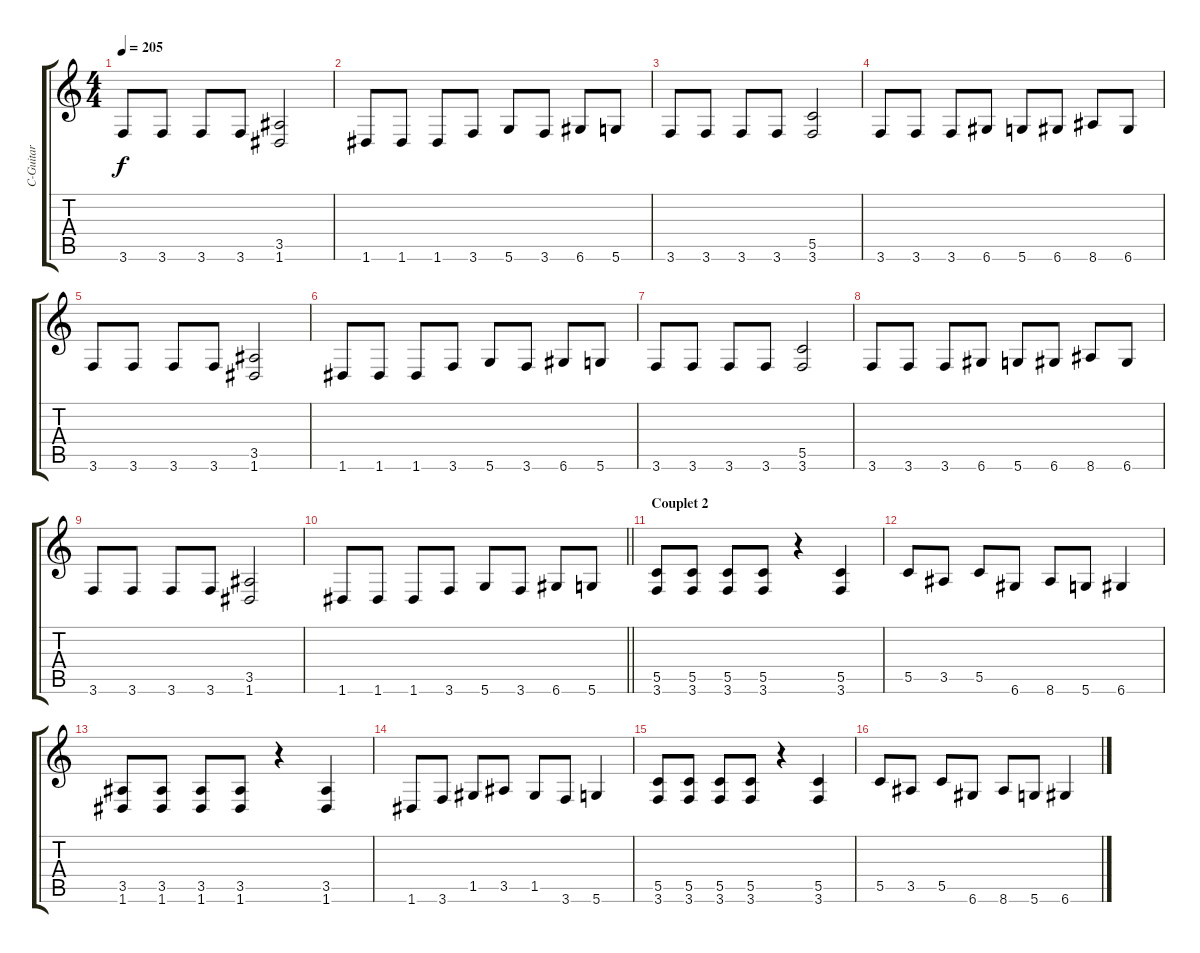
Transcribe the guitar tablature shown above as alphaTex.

\track ("C-Guitar" "C-Guitar") {instrument distortionguitar}
\staff {score tabs}
\tuning (D4 A3 F3 C3 G2 D2) {hide}
\ts (4 4)
\tempo 205
\clef g2
\ks c
3.6.8{dy f} 3.6.8 3.6.8 3.6.8 (3.5 1.6).2 |
1.6.8 1.6.8 1.6.8 3.6.8 5.6.8 3.6.8 6.6.8 5.6.8 |
3.6.8 3.6.8 3.6.8 3.6.8 (5.5 3.6).2 |
3.6.8 3.6.8 3.6.8 6.6.8 5.6.8 6.6.8 8.6.8 6.6.8 |
3.6.8 3.6.8 3.6.8 3.6.8 (3.5 1.6).2 |
1.6.8 1.6.8 1.6.8 3.6.8 5.6.8 3.6.8 6.6.8 5.6.8 |
3.6.8 3.6.8 3.6.8 3.6.8 (5.5 3.6).2 |
3.6.8 3.6.8 3.6.8 6.6.8 5.6.8 6.6.8 8.6.8 6.6.8 |
3.6.8 3.6.8 3.6.8 3.6.8 (3.5 1.6).2 |
\barLineRight lightlight
1.6.8 1.6.8 1.6.8 3.6.8 5.6.8 3.6.8 6.6.8 5.6.8 |
\section ("" "Couplet 2")
(5.5 3.6).8 (5.5 3.6).8 (5.5 3.6).8 (5.5 3.6).8 r.4 (5.5 3.6).4 |
5.5.8 3.5.8 5.5.8 6.6.8 8.6.8 5.6.8 6.6.4 |
(3.5 1.6).8 (3.5 1.6).8 (3.5 1.6).8 (3.5 1.6).8 r.4 (3.5 1.6).4 |
1.6.8 3.6.8 1.5.8 3.5.8 1.5.8 3.6.8 5.6.4 |
(5.5 3.6).8 (5.5 3.6).8 (5.5 3.6).8 (5.5 3.6).8 r.4 (5.5 3.6).4 |
5.5.8 3.5.8 5.5.8 6.6.8 8.6.8 5.6.8 6.6.4
